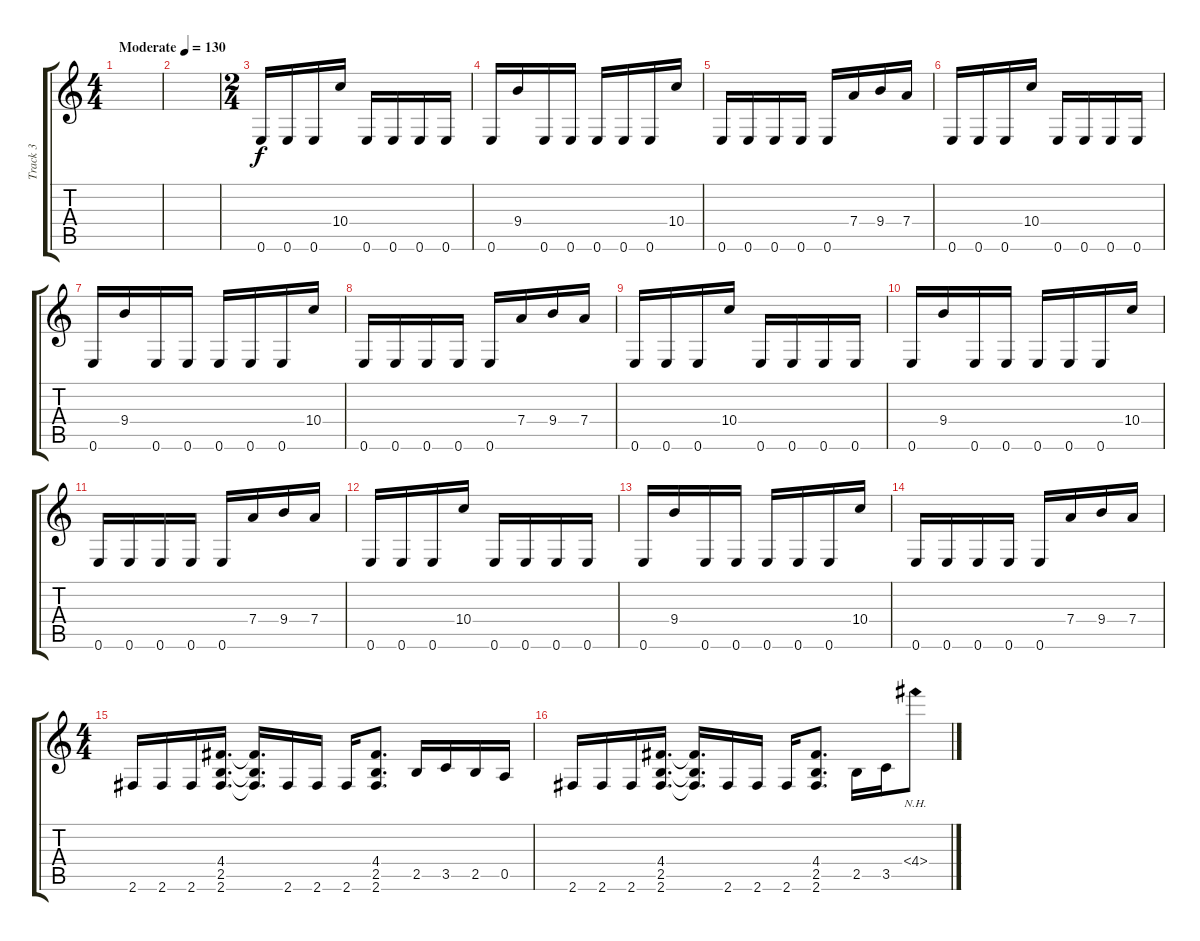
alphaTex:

\track ("Track 3" "Track 3") {instrument distortionguitar}
\staff {score tabs}
\tuning (E4 B3 G3 D3 A2 E2) {hide}
\ts (4 4)
\tempo (130 "Moderate")
\clef g2
\ks c
|
|
\ts (2 4)
0.6.16 0.6.16 0.6.16 10.4.16 0.6.16 0.6.16 0.6.16 0.6.16 |
0.6.16 9.4.16 0.6.16 0.6.16 0.6.16 0.6.16 0.6.16 10.4.16 |
0.6.16 0.6.16 0.6.16 0.6.16 0.6.16 7.4.16 9.4.16 7.4.16 |
0.6.16 0.6.16 0.6.16 10.4.16 0.6.16 0.6.16 0.6.16 0.6.16 |
0.6.16 9.4.16 0.6.16 0.6.16 0.6.16 0.6.16 0.6.16 10.4.16 |
0.6.16 0.6.16 0.6.16 0.6.16 0.6.16 7.4.16 9.4.16 7.4.16 |
0.6.16 0.6.16 0.6.16 10.4.16 0.6.16 0.6.16 0.6.16 0.6.16 |
0.6.16 9.4.16 0.6.16 0.6.16 0.6.16 0.6.16 0.6.16 10.4.16 |
0.6.16 0.6.16 0.6.16 0.6.16 0.6.16 7.4.16 9.4.16 7.4.16 |
0.6.16 0.6.16 0.6.16 10.4.16 0.6.16 0.6.16 0.6.16 0.6.16 |
0.6.16 9.4.16 0.6.16 0.6.16 0.6.16 0.6.16 0.6.16 10.4.16 |
0.6.16 0.6.16 0.6.16 0.6.16 0.6.16 7.4.16 9.4.16 7.4.16 |
\ts (4 4)
2.6.16 2.6.16 2.6.16 (4.4 2.5 2.6).16{d} (4.4{t} 2.5{t} 2.6{t}).16{d} 2.6.16 2.6.16 2.6.16 (4.4 2.5 2.6).8{d} 2.5.16 3.5.16 2.5.16 0.5.16 |
2.6.16 2.6.16 2.6.16 (4.4 2.5 2.6).16{d} (4.4{t} 2.5{t} 2.6{t}).16{d} 2.6.16 2.6.16 2.6.16 (4.4 2.5 2.6).8{d} 2.5.16 3.5.16 4.4{nh}.8
